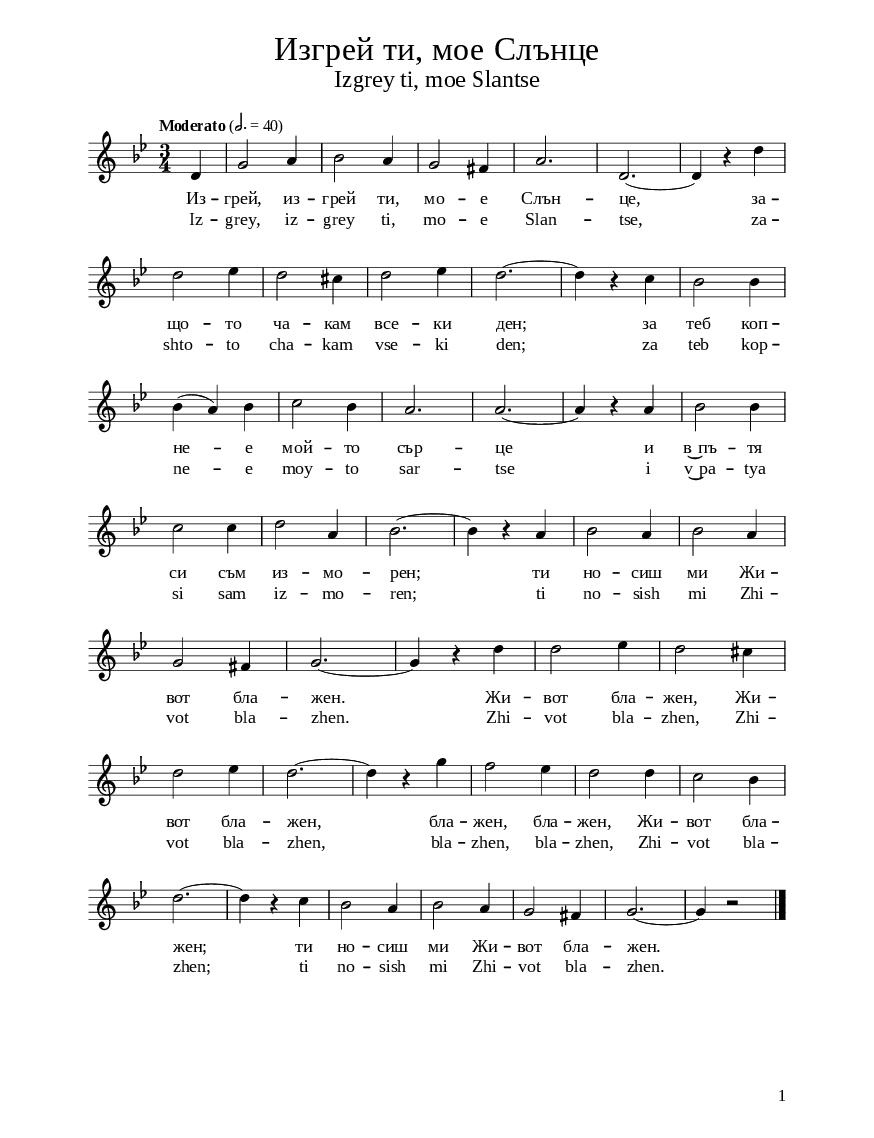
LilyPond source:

\version "2.24.0"

% include paper part and global functions
\include "include/globals.ily"

\bookpart {
  \include "include/bookpart-paper.ily"
  \score {
    \include "include/score-layout.ily"

    \new Voice \absolute {
      \clef treble
      \key g \minor
      \time 3/4
      \tempoFunc "Moderato" 2. "40"
      \autoBeamOff
      \partial 4

      d'4 |  g'2 a'4 | bes'2 a'4 | g'2 fis'4 | a'2. | d'2. ~ | d'4 r d'' \break
      d''2 es''4 | d''2 cis''4 | d''2 es''4 | d''2. ~ | d''4 r c'' | bes'2 bes'4 \break |
      bes'4 ( a' ) bes' | c''2 bes'4 | a'2. | a'2. ~ | a'4 r a' |  bes'2 bes'4 \break |
      c''2 c''4 | d''2 a'4 |  bes'2. ~ |  bes'4 r a' |  bes'2 a'4 |  bes'2 a'4 \break |
      g'2 fis'4 | g'2. ~ | g'4 r d'' | d''2 es''4 | d''2 cis''4 \break |
      d''2 es''4 | d''2. ~ | d''4 r g'' | f''2 es''4 | d''2 d''4 | c''2 bes'4 \break |
      d''2.~ | d''4 r c'' | bes'2 a'4 | bes'2 a'4 | g'2 fis'4 | g'2.~ | g'4 r2 | \bar "|."\break
    }



    \addlyrics {
      Из -- грей,
      из -- грей ти, мо -- е Слън -- це, за -- що --
      то ча -- кам все -- ки ден; за теб коп -- не --
      е мой -- то сър -- це и в~пъ -- тя си съм из
      -- мо -- рен; ти но -- сиш ми Жи -- вот бла --
      жен. Жи -- вот бла -- жен, Жи -- вот бла -- жен,
      бла -- жен, бла -- жен, Жи -- вот бла -- жен; ти
      но -- сиш ми Жи -- вот бла -- жен.}
      \addlyrics {
        Iz -- grey,
        iz -- grey ti, mo -- e Slan -- tse, za -- shto --
        to cha -- kam vse -- ki den; za teb kop -- ne --
        e moy -- to sar -- tse i v~pa -- tya si sam iz
        -- mo -- ren; ti no -- sish mi Zhi -- vot bla --
        zhen. Zhi -- vot bla -- zhen, Zhi -- vot bla -- zhen,
        bla -- zhen, bla -- zhen, Zhi -- vot bla -- zhen; ti
        no -- sish mi Zhi -- vot bla -- zhen.}

        \header {
          title = \titleFunc "Изгрей ти, мое Слънце" "Izgrey ti, moe Slantse"
        }

        \midi{}

      } % score

      \pageBreak

      \markup \fontsize #bgCoupletFontSize {
        \hspace #1
        \override #`(baseline-skip . ,bgCoupletBaselineSkip)
        \column {
          \line {   2. Огрей небето и Земята,}

          \line {   "   "лазурни поднебесен шир,}

          \line {   "   "развесели ми днес душата}

          \line {   "   "с трептенията си безспир.}

          \line {   "   "О, дай ми тоз Живот и Мир!}

          \line { "   " \italic {Припев:} }


          \line {   "   "Живот и Мир, Живот и Мир,}

          \line {   "   "и Мир, и Мир, Живот и Мир,}

          \line {   "   "о, дай ми тоз Живот и Мир!}

          \line { " " }
          \line {   3. Единствено си ти, което}

          \line {   "   "изпълваш всичко със Любов}

          \line {   "   "и подновяваш всичко вехто;}

          \line {   "   "светът чрез теб ще бъде нов;}

          \line {   "   "ти вечно си света, Любов.}


          \line { " " }
          \line { "   " \italic {Припев:} }
          \line {   "   " Света Любов, света Любов,}

          \line {   "   "Любов, Любов, света Любов,}

          \line {   "   "ти вечно си света, Любов.}
        }

        \hspace #5
        \override #`(baseline-skip . ,bgCoupletBaselineSkip)
        \column {
          \line {   2. Ogrey nebeto i Zemyata,}

          \line {   "   "lazurni podnebesen shir,}

          \line {   "   "razveseli mi dnes dushata}

          \line {   "   "s trepteniyata si bezspir.}

          \line {   "   "O, day mi toz Zhivot i Mir!}

          \line { "   " \italic {Refrain:} }


          \line {   "   "Zhivot i Mir, Zhivot i Mir,}

          \line {   "   "i Mir, i Mir, Zhivot i Mir,}

          \line {   "   "o, day mi toz Zhivot i Mir!}

          \line { " " }
          \line {   3. Edinstveno si ti, koeto}

          \line {   "   "izpalvash vsichko sas Lyubov}

          \line {   "   "i podnovyavash vsichko vehto;}

          \line {   "   "svetat chrez teb shte bade nov;}

          \line {   "   "ti vechno si sveta, Lyubov.}


          \line { " " }
          \line { "   " \italic {Refrain:} }
          \line {   "   " Sveta Lyubov, sveta Lyubov,}

          \line {   "   "Lyubov, Lyubov, sveta Lyubov,}

          \line {   "   "ti vechno si sveta, Lyubov.}
        } %column
      } % markup

      \markup \empty-three


      % include foreign translation(s) of the song
      \version "2.24.0"

\markup \fill-line { \fontsize #deTitleFontSize "Gehe auf, du, meine Sonne" }
\markup \null
\markup \null
\markup \fontsize #deCoupletFontSize {
  \hspace # 1
  \override #`(baseline-skip . ,deCoupletBaselineSkip)

  \column {

    \line {   1. Geh auf, geh auf, du, meine Sonne, }

    \line {   "   "denn ich warte auf dich jeden Tag; }

    \line {   "   "nach dir sehnt sich mein ganzes Herz}

    \line {   "   "und ich bin auf meinem Weg ermattet;}

    \line {   "   "Du bringst mir das glückselige Leben.}
    \line { " " }

    \line {   "   "   "   "    \italic { Refrain:}  }

    \line {   "   "   "   "  Seliges Leben, seliges Leben}

    \line {   "   "   "   "  seliges, seliges, seliges Leben,}

    \line {   "   "   "   "  du, der du mir das selige Leben bringst.}

    \line { " " }

    \line {   2. Bescheine den Himmel und die Erde,}

    \line {    "   "die azurblaue unterhimmlische Weite; }

    \line {   "   "erfreue heute unaufhörlich meine Seele}

    \line {   "   "mit deinen Schwingungen.}

    \line {   "   "Oh, gib mir dieses Leben und diesen Frieden!}

    \line { " " }
    \line {   "   "   "   "    \italic { Refrain:}  }

    \line {   "   "   "   "   Leben und Frieden, Leben und Frieden,}

    \line {   "   "   "   " und Frieden, und Frieden, Leben und Frieden,}

    \line {   "   "   "   " oh, gib mir dieses Leben und diesen Frieden!}



  }

  \hspace #-6
  \override #`(baseline-skip . ,deCoupletBaselineSkip)

  \column {


    \line {3. Einzig bist du, }

    \line {   "   "   die du alles mit Liebe erfüllst }

    \line {   "   "und alles Alte erneuerst; }

    \line {   "   "durch dich wird die Welt neu werden,}

    \line {   "   "du bist auf ewig die heilige Liebe!}

    \line { " " }
    \line {   "   "   "   "    \italic { Refrain:}  }

    \line {   "   "   "   "    Heilige Liebe, heilige Liebe,}

    \line {   "   "   "   "    Liebe, Liebe, heilige Liebe,}

    \line {   "   "   "   "    du bist ewige heilige Liebe.}
  }
}


%{
convert-ly (GNU LilyPond) 2.24.0  convert-ly: Processing `'...
Applying conversion: 2.19.2, 2.19.7, 2.19.11, 2.19.16, 2.19.22,
2.19.24, 2.19.28, 2.19.29, 2.19.32, 2.19.40, 2.19.46, 2.19.49,
2.19.80, 2.24.0
%}


    } % bookpart
